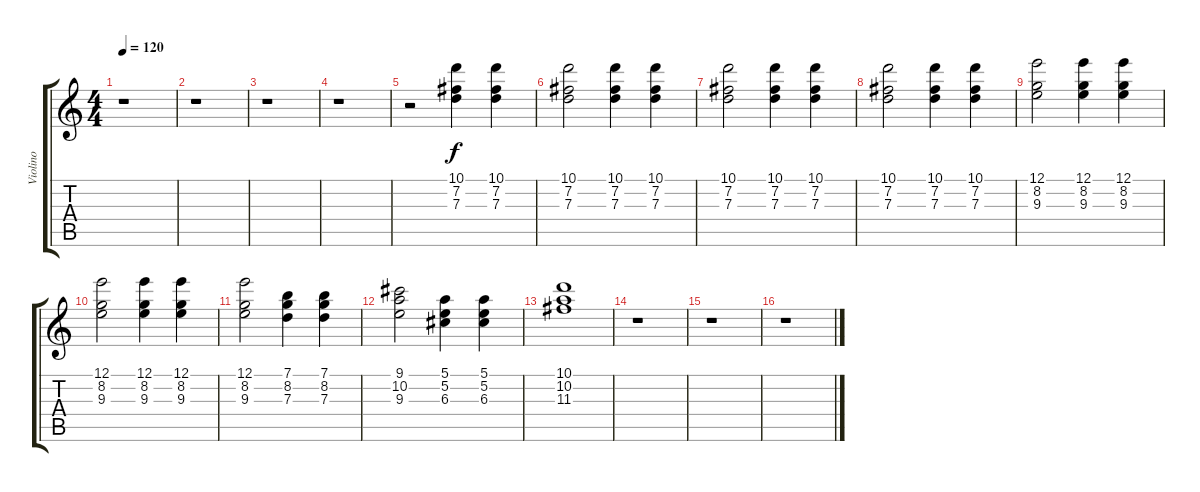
\track ("Violino" "Violino") {instrument electricguitarmuted}
\staff {score tabs}
\tuning (E4 B3 G3 D3 A2 E2) {hide}
\ts (4 4)
\tempo 120
\clef g2
\ks c
r.1{dy f} |
r.1 |
r.1 |
r.1 |
r.2 (10.1 7.2 7.3).4 (10.1 7.2 7.3).4 |
(10.1 7.2 7.3).2 (10.1 7.2 7.3).4 (10.1 7.2 7.3).4 |
(10.1 7.2 7.3).2 (10.1 7.2 7.3).4 (10.1 7.2 7.3).4 |
(10.1 7.2 7.3).2 (10.1 7.2 7.3).4 (10.1 7.2 7.3).4 |
(12.1 8.2 9.3).2 (12.1 8.2 9.3).4 (12.1 8.2 9.3).4 |
(12.1 8.2 9.3).2 (12.1 8.2 9.3).4 (12.1 8.2 9.3).4 |
(12.1 8.2 9.3).2 (7.1 8.2 7.3).4 (7.1 8.2 7.3).4 |
(9.1 10.2 9.3).2 (5.1 5.2 6.3).4 (5.1 5.2 6.3).4 |
(10.1 10.2 11.3).1 |
r.1 |
r.1 |
r.1
